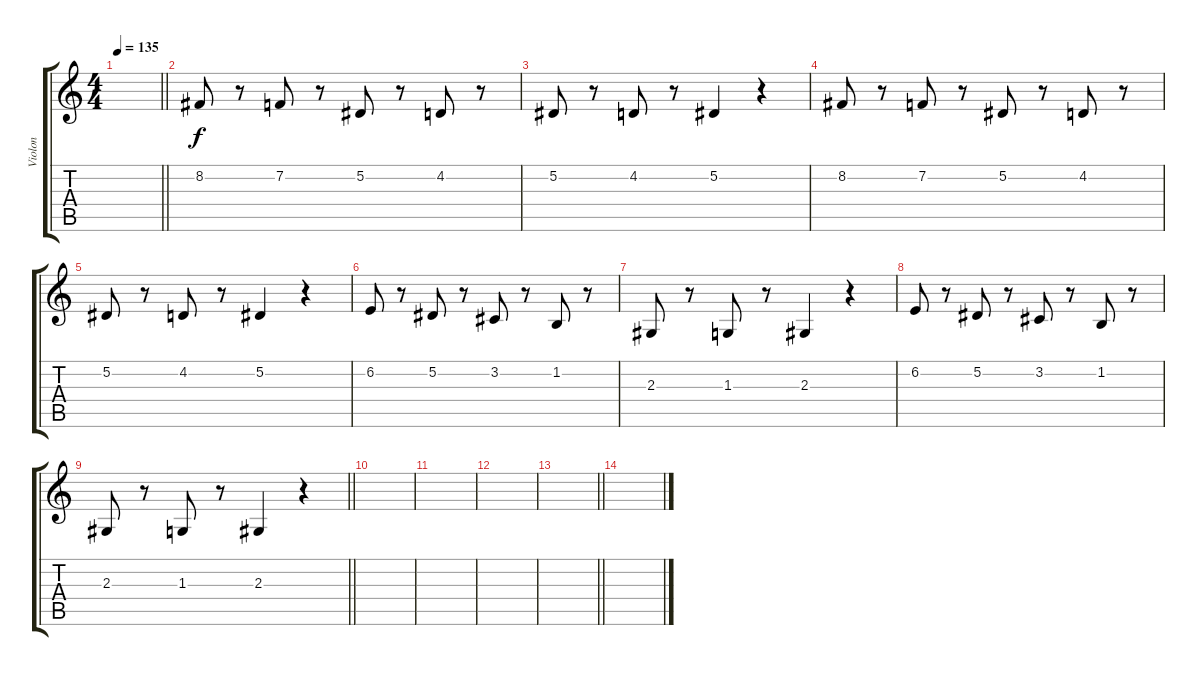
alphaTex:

\track ("Violon" "Violon") {instrument violin}
\staff {score tabs}
\tuning (Eb4 Bb3 Gb3 Db3 Ab2 Eb2) {hide}
\ts (4 4)
\tempo 135
\clef g2
\barLineRight lightlight
\ks c
|
\section ("" "")
8.2.8 r.8 7.2.8 r.8 5.2.8 r.8 4.2.8 r.8 |
5.2.8 r.8 4.2.8 r.8 5.2.4 r.4 |
8.2.8 r.8 7.2.8 r.8 5.2.8 r.8 4.2.8 r.8 |
5.2.8 r.8 4.2.8 r.8 5.2.4 r.4 |
6.2.8 r.8 5.2.8 r.8 3.2.8 r.8 1.2.8 r.8 |
2.3.8 r.8 1.3.8 r.8 2.3.4 r.4 |
6.2.8 r.8 5.2.8 r.8 3.2.8 r.8 1.2.8 r.8 |
\barLineRight lightlight
2.3.8 r.8 1.3.8 r.8 2.3.4 r.4 |
\section ("" "")
|
|
|
\barLineRight lightlight
|
\section ("" "")
